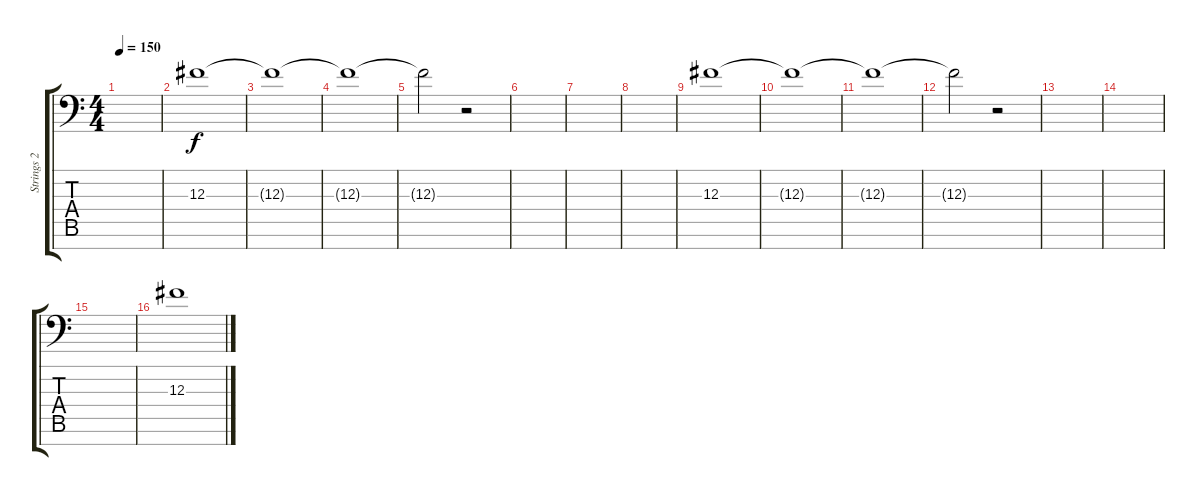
\track ("Strings 2" "Strings 2") {instrument stringensemble1}
\staff {score tabs}
\tuning (Eb4 Bb3 Gb3 Db3 Ab2 Eb2 Bb1) {hide}
\ts (4 4)
\tempo 150
\clef f4
\ks c
|
12.3.1{volume 13} |
12.3{t}.1 |
12.3{t}.1 |
12.3{t}.2 r.2 |
|
|
|
12.3.1{volume 13} |
12.3{t}.1 |
12.3{t}.1 |
12.3{t}.2 r.2 |
|
|
|
12.3.1{volume 13}
